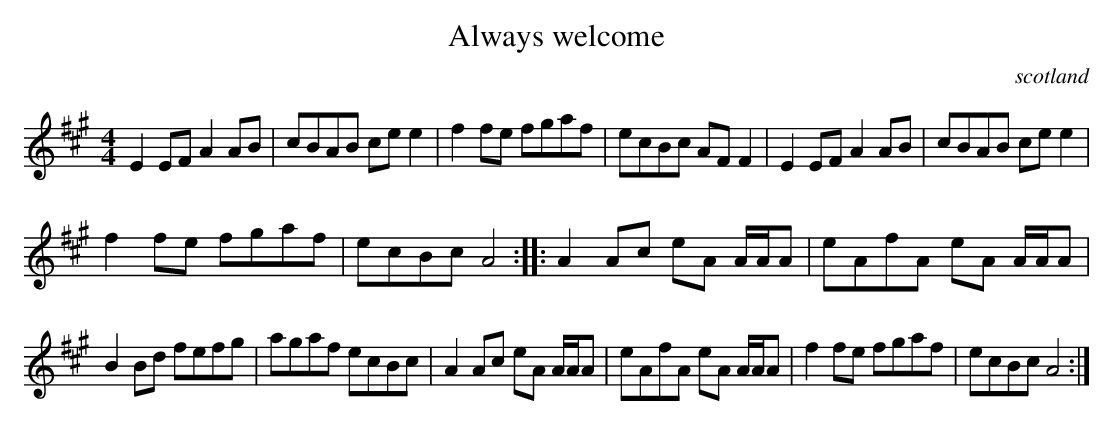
X:1
T:Always welcome
O:scotland
M:4/4
K:A
E2EF A2AB | cBAB cee2 | f2fe fgaf | ecBc AFF2 |\
E2EF A2AB | cBAB cee2 |
f2fe fgaf | ecBc A4::\
A2Ac eA A/2A/2A | eAfA eA A/2A/2A |
B2Bd fefg | agaf ecBc |\
A2Ac eA A/2A/2A | eAfA eA A/2A/2A | \
f2fe fgaf | ecBc A4 :|
